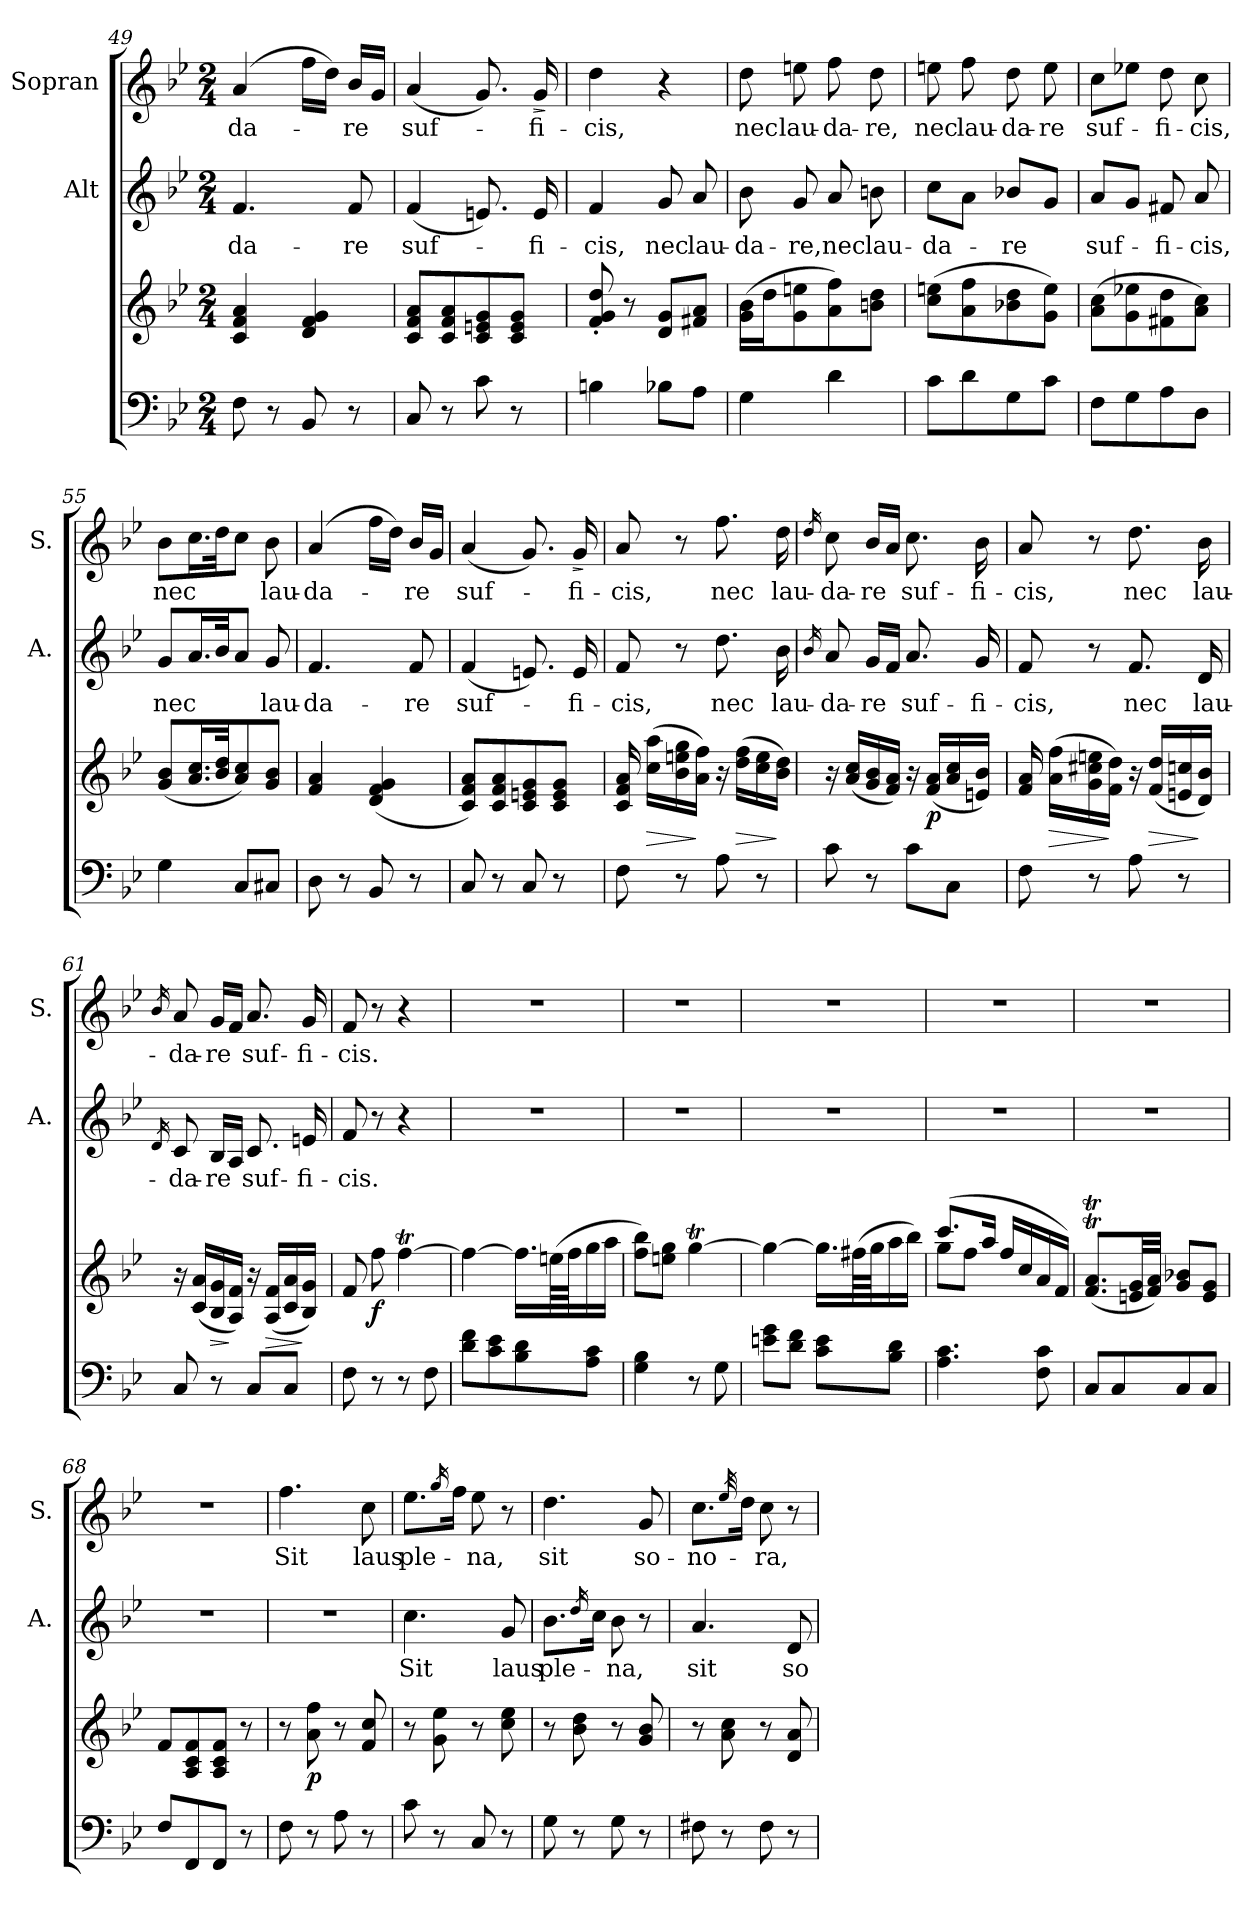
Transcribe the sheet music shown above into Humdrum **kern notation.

**kern	**kern	**dynam	**kern	**text	**kern	**text	**dynam
*part3	*part3	*part3	*part2	*part2	*part1	*part1	*part1
*staff4	*staff3	*staff3/4	*staff2	*staff2	*staff1	*staff1	*staff1
*	*	*	*I"Alt	*	*I"Sopran	*	*
*	*	*	*I'A.	*	*I'S.	*	*
*clefF4	*clefG2	*	*clefG2	*	*clefG2	*	*
*k[b-e-]	*k[b-e-]	*	*k[b-e-]	*	*k[b-e-]	*	*
*B-:	*B-:	*	*B-:	*	*B-:	*	*
*M2/4	*M2/4	*	*M2/4	*	*M2/4	*	*
=49	=49	=49	=49	=49	=49	=49	=49
!	!	!	!	!LO:LY:b	!	!LO:LY:b	!
8F\	4c/ 4f/ 4a/	.	4.f/	-da-	(4a/	da-	.
8r	.	.	.	.	.	.	.
8BB-/	4d/ 4f/ 4g/	.	.	.	16ff\LL	.	.
.	.	.	.	.	16dd\JJ)	.	.
!	!	!	!	!LO:LY:b	!	!LO:LY:b	!
8r	.	.	8f/	-re	16b-/LL	-re	.
.	.	.	.	.	16g/JJ	.	.
=50	=50	=50	=50	=50	=50	=50	=50
!	!	!	!	!LO:LY:b	!	!LO:LY:b	!
8C/	8c/ 8f/ 8a/L	.	(<4f/	suf-	(<4a/	suf-	.
8r	8c/ 8f/ 8a/	.	.	.	.	.	.
8c\	8c/ 8en/ 8g/	.	8.en/)	.	8.g/)	.	.
8r	8c/ 8e/ 8g/J	.	.	.	.	.	.
!	!	!	!	!LO:LY:b	!	!LO:LY:b	!LO:HP:b
.	.	.	16e/	-fi-	16g/	-fi-	>
.	.	.	.	.	.	.	]
=51	=51	=51	=51	=51	=51	=51	=51
!	!	!	!	!LO:LY:b	!	!LO:LY:b	!
4Bn\	8f/'< 8g/'< 8dd/'<	.	4f/	-cis,	4dd\	-cis,	.
.	8r	.	.	.	.	.	.
!	!	!	!	!LO:LY:b	!	!	!
8B-X\L	8d/ 8g/L	.	8g/	nec	4r	.	.
!	!	!	!	!LO:LY:b	!	!	!
8A\J	8f#X/ 8a/J	.	8a/	lau-	.	.	.
!!LO:LB:g=z
=52	=52	=52	=52	=52	=52	=52	=52
!	!	!	!	!LO:LY:b	!	!LO:LY:b	!
4G\	(>16g\ 16b-\LL	.	8b-\	-da-	8dd\	nec	.
.	16dd\J	.	.	.	.	.	.
!	!	!	!	!LO:LY:b	!	!LO:LY:b	!
.	8g\ 8een\	.	8g/	-re,	8een\	lau-	.
!	!	!	!	!LO:LY:b	!	!LO:LY:b	!
4d\	8a\ 8ff\)	.	8a/	nec	8ff\	-da-	.
!	!	!	!	!LO:LY:b	!	!LO:LY:b	!
.	8bn\ 8dd\J	.	8bn\	lau-	8dd\	-re,	.
=53	=53	=53	=53	=53	=53	=53	=53
!	!	!	!	!LO:LY:b	!	!LO:LY:b	!
8c\L	(>8cc\ 8een\L	.	8cc\L	-da-	8een\	nec	.
!	!	!	!	!	!	!LO:LY:b	!
8d\	8a\ 8ff\	.	8a\J	.	8ff\	lau-	.
!	!	!	!	!LO:LY:b	!	!LO:LY:b	!
8G\	8b-X\ 8dd\	.	8b-X/L	-re	8dd\	-da-	.
!	!	!	!	!	!	!LO:LY:b	!
8c\J	8g\ 8ee\J)	.	8g/J	.	8ee\	-re	.
=54	=54	=54	=54	=54	=54	=54	=54
!	!	!	!	!LO:LY:b	!	!LO:LY:b	!
8F\L	(>8a\ 8cc\L	.	8a/L	suf-	8cc\L	suf-	.
8G\	8g\ 8ee-X\	.	8g/J	.	8ee-X\J	.	.
!	!	!	!	!LO:LY:b	!	!LO:LY:b	!
8A\	8f#X\ 8dd\	.	8f#X/	-fi-	8dd\	-fi-	.
!	!	!	!	!LO:LY:b	!	!LO:LY:b	!
8D\J	8a\ 8cc\J)	.	8a/	-cis,	8cc\	-cis,	.
=55	=55	=55	=55	=55	=55	=55	=55
!	!	!	!	!LO:LY:b	!	!LO:LY:b	!
4G\	(<8g/ 8b-/L	.	8g/L	nec	8b-\L	nec	.
.	16.a/ 16.cc/L	.	16.a/L	.	16.cc\L	.	.
.	32b-/ 32dd/Jk	.	32b-/Jk	.	32dd\Jk	.	.
8C/L	8a/ 8cc/)	.	8a/J	.	8cc\J	.	.
!	!	!	!	!LO:LY:b	!	!LO:LY:b	!
8C#X/J	8g/ 8b-/J	.	8g/	lau-	8b-\	lau-	.
=56	=56	=56	=56	=56	=56	=56	=56
!	!	!	!	!LO:LY:b	!	!LO:LY:b	!
8D\	4f/ 4a/	.	4.f/	-da-	(4a/	-da-	.
8r	.	.	.	.	.	.	.
8BB-/	(<4d/ 4f/ 4g/	.	.	.	16ff\LL	.	.
.	.	.	.	.	16dd\JJ)	.	.
!	!	!	!	!LO:LY:b	!	!LO:LY:b	!
8r	.	.	8f/	-re	16b-/LL	-re	.
.	.	.	.	.	16g/JJ	.	.
=57	=57	=57	=57	=57	=57	=57	=57
!	!	!	!	!LO:LY:b	!	!LO:LY:b	!
8C/	8c/ 8f/ 8a/L)	.	(<4f/	suf-	(<4a/	suf-	.
8r	8c/ 8f/ 8a/	.	.	.	.	.	.
8C/	8c/ 8en/ 8g/	.	8.en/)	.	8.g/)	.	.
8r	8c/ 8e/ 8g/J	.	.	.	.	.	.
!	!	!	!	!LO:LY:b	!	!LO:LY:b	!LO:HP:b
.	.	.	16e/	-fi-	16g/	-fi-	>
.	.	.	.	.	.	.	]
!!LO:PB:g=z
=58	=58	=58	=58	=58	=58	=58	=58
!	!	!	!	!LO:LY:b	!	!LO:LY:b	!
8F\	16c/ 16f/ 16a/	.	8f/	-cis,	8a/	-cis,	.
!	!	!LO:HP:b	!	!	!	!	!
.	(>16cc\ 16aa\LL	>	.	.	.	.	.
8r	16b-\ 16een\ 16gg\	.	8r	.	8r	.	.
.	16a\ 16ff\JJ)	]	.	.	.	.	.
!	!	!	!	!LO:LY:b	!	!LO:LY:b	!
8A\	16r	.	8.dd\	nec	8.ff\	nec	.
!	!	!LO:HP:b	!	!	!	!	!
.	(>16dd\ 16ff\LL	>	.	.	.	.	.
8r	16cc\ 16ee\	.	.	.	.	.	.
!	!	!	!	!LO:LY:b	!	!LO:LY:b	!
.	16b-\ 16dd\JJ)	]	16b-\	lau-	16dd\	lau-	.
=59	=59	=59	=59	=59	=59	=59	=59
.	.	.	16qb-/	.	16qdd/	.	.
!	!	!	!	!LO:LY:b	!	!LO:LY:b	!
8c\	16r	.	8a/	-da-	8cc\	-da-	.
.	(<16a/ 16cc/LL	.	.	.	.	.	.
!	!	!	!	!LO:LY:b	!	!LO:LY:b	!
8r	16g/ 16b-/	.	16g/LL	-re	16b-/LL	-re	.
.	16f/ 16a/JJ)	.	16f/JJ	.	16a/JJ	.	.
!	!	!	!	!LO:LY:b	!	!LO:LY:b	!
8c\L	16r	.	8.a/	suf-	8.cc\	suf-	.
!	!	!LO:DY:b	!	!	!	!	!
.	(<16f/ 16a/LL	p	.	.	.	.	.
8C\J	16a/ 16cc/	.	.	.	.	.	.
!	!	!	!	!LO:LY:b	!	!LO:LY:b	!
.	16en/ 16b-/JJ)	.	16g/	-fi-	16b-\	-fi-	.
=60	=60	=60	=60	=60	=60	=60	=60
!	!	!	!	!LO:LY:b	!	!LO:LY:b	!
8F\	16f/ 16a/	.	8f/	-cis,	8a/	-cis,	.
!	!	!LO:HP:b	!	!	!	!	!
.	(>16a\ 16ff\LL	>	.	.	.	.	.
8r	16g\ 16cc#X\ 16een\	.	8r	.	8r	.	.
.	16f\ 16dd\JJ)	]	.	.	.	.	.
!	!	!	!	!LO:LY:b	!	!LO:LY:b	!
8A\	16r	.	8.f/	nec	8.dd\	nec	.
!	!	!LO:HP:b	!	!	!	!	!
.	(<16f/ 16dd/LL	>	.	.	.	.	.
8r	16en/ 16ccn/	.	.	.	.	.	.
!	!	!	!	!LO:LY:b	!	!LO:LY:b	!
.	16d/ 16b-/JJ)	]	16d/	lau-	16b-\	lau-	.
=61	=61	=61	=61	=61	=61	=61	=61
.	.	.	16qd/	.	16qb-/	.	.
!	!	!	!	!LO:LY:b	!	!LO:LY:b	!
8C/	16r	.	8c/	-da-	8a/	-da-	.
.	(<16c/ 16a/LL	.	.	.	.	.	.
!	!	!LO:HP:b	!	!LO:LY:b	!	!LO:LY:b	!
8r	16B-/ 16g/	>	16B-/LL	-re	16g/LL	-re	.
.	16A/ 16f/JJ)	]	16A/JJ	.	16f/JJ	.	.
!	!	!	!	!LO:LY:b	!	!LO:LY:b	!
8C/L	16r	.	8.c/	suf-	8.a/	suf-	.
!	!	!LO:HP:b	!	!	!	!	!
.	(<16A/ 16f/LL	>	.	.	.	.	.
8C/J	16c/ 16a/	.	.	.	.	.	.
!	!	!	!	!LO:LY:b	!	!LO:LY:b	!
.	16B-/ 16g/JJ)	]	16en/	-fi-	16g/	-fi-	.
!!LO:LB:g=z
=62	=62	=62	=62	=62	=62	=62	=62
!	!	!	!	!LO:LY:b	!	!LO:LY:b	!
8F\	8f/	.	8f/	-cis.	8f/	-cis.	.
!	!	!LO:DY:b	!	!	!	!	!
8r	8ff\	f	8r	.	8r	.	.
8r	[4ffT\	.	4r	.	4r	.	.
8F\	.	.	.	.	.	.	.
=63	=63	=63	=63	=63	=63	=63	=63
8d\ 8f\L	4ff\_	.	2r	.	2r	.	.
8c\ 8e-\	.	.	.	.	.	.	.
8B-\ 8d\	16.ff\LL]	.	.	.	.	.	.
.	(>64een\LL	.	.	.	.	.	.
.	64ff\JJ	.	.	.	.	.	.
8A\ 8c\J	16gg\	.	.	.	.	.	.
.	16aa\JJ	.	.	.	.	.	.
=64	=64	=64	=64	=64	=64	=64	=64
4G\ 4B-\	8ff\ 8bb-\L)	.	2r	.	2r	.	.
.	8een\ 8gg\J	.	.	.	.	.	.
8r	[4ggT\	.	.	.	.	.	.
8G\	.	.	.	.	.	.	.
=65	=65	=65	=65	=65	=65	=65	=65
8en\ 8g\L	4gg\_	.	2r	.	2r	.	.
8d\ 8f\J	.	.	.	.	.	.	.
8c\ 8e\L	16.gg\LL]	.	.	.	.	.	.
.	(>64ff#X\LL	.	.	.	.	.	.
.	64gg\JJ	.	.	.	.	.	.
8B-\ 8d\J	16aa\	.	.	.	.	.	.
.	16bb-\JJ)	.	.	.	.	.	.
=66	=66	=66	=66	=66	=66	=66	=66
*	*^	*	*	*	*	*	*
4.A\ 4.c\	(>8.ccc/L	8gg\L	.	2r	.	2r	.	.
.	.	8ff\J	.	.	.	.	.	.
.	16aa/Jk	.	.	.	.	.	.	.
.	16ff/LL	4ryy	.	.	.	.	.	.
.	16cc/	.	.	.	.	.	.	.
8F\ 8c\	16a/	.	.	.	.	.	.	.
.	16f/JJ)	.	.	.	.	.	.	.
*	*v	*v	*	*	*	*	*	*
=67	=67	=67	=67	=67	=67	=67	=67
8C/L	(<8.f/T 8.a/TL	.	2r	.	2r	.	.
8C/	.	.	.	.	.	.	.
.	32en/ 32g/LL	.	.	.	.	.	.
.	32f/ 32a/JJJ)	.	.	.	.	.	.
8C/	8g/ 8b-/L	.	.	.	.	.	.
8C/J	8e/ 8g/J	.	.	.	.	.	.
=68	=68	=68	=68	=68	=68	=68	=68
8F/L	8f/L	.	2r	.	2r	.	.
8FF/	8A/ 8c/ 8f/	.	.	.	.	.	.
8FF/J	8A/ 8c/ 8f/J	.	.	.	.	.	.
8r	8r	.	.	.	.	.	.
!!LO:LB:g=z
=69	=69	=69	=69	=69	=69	=69	=69
!	!	!	!	!	!	!LO:LY:b	!
8F\	8r	.	2r	.	4.ff\	Sit	.
!	!	!LO:DY:b	!	!	!	!	!
8r	8a\ 8ff\	p	.	.	.	.	.
8A\	8r	.	.	.	.	.	.
!	!	!	!	!	!	!LO:LY:b	!
8r	8f/ 8cc/	.	.	.	8cc\	laus	.
=70	=70	=70	=70	=70	=70	=70	=70
!	!	!	!	!LO:LY:b	!	!LO:LY:b	!
8c\	8r	.	4.cc\	Sit	8.ee-\L	ple-	.
8r	8g\ 8ee-\	.	.	.	.	.	.
.	.	.	.	.	16qgg/	.	.
.	.	.	.	.	16ff\Jk	.	.
!	!	!	!	!	!	!LO:LY:b	!
8C/	8r	.	.	.	8ee-\	-na,	.
!	!	!	!	!LO:LY:b	!	!	!
8r	8cc\ 8ee-\	.	8g/	laus	8r	.	.
=71	=71	=71	=71	=71	=71	=71	=71
!	!	!	!	!LO:LY:b	!	!LO:LY:b	!
8G\	8r	.	8.b-\L	ple-	4.dd\	sit	.
8r	8b-\ 8dd\	.	.	.	.	.	.
.	.	.	16qdd/	.	.	.	.
.	.	.	16cc\Jk	.	.	.	.
!	!	!	!	!LO:LY:b	!	!	!
8G\	8r	.	8b-\	-na,	.	.	.
!	!	!	!	!	!	!LO:LY:b	!
8r	8g/ 8b-/	.	8r	.	8g/	so-	.
=72	=72	=72	=72	=72	=72	=72	=72
!	!	!	!	!LO:LY:b	!	!LO:LY:b	!
8F#X\	8r	.	4.a/	sit	8.cc\L	-no-	.
8r	8a\ 8cc\	.	.	.	.	.	.
.	.	.	.	.	32qee-/	.	.
.	.	.	.	.	16dd\Jk	.	.
!	!	!	!	!	!	!LO:LY:b	!
8F#\	8r	.	.	.	8cc\	-ra,	.
!	!	!	!	!LO:LY:b	!	!	!
8r	8d/ 8a/	.	8d/	so-	8r	.	.
=	=	=	=	=	=	=	=
*-	*-	*-	*-	*-	*-	*-	*-
